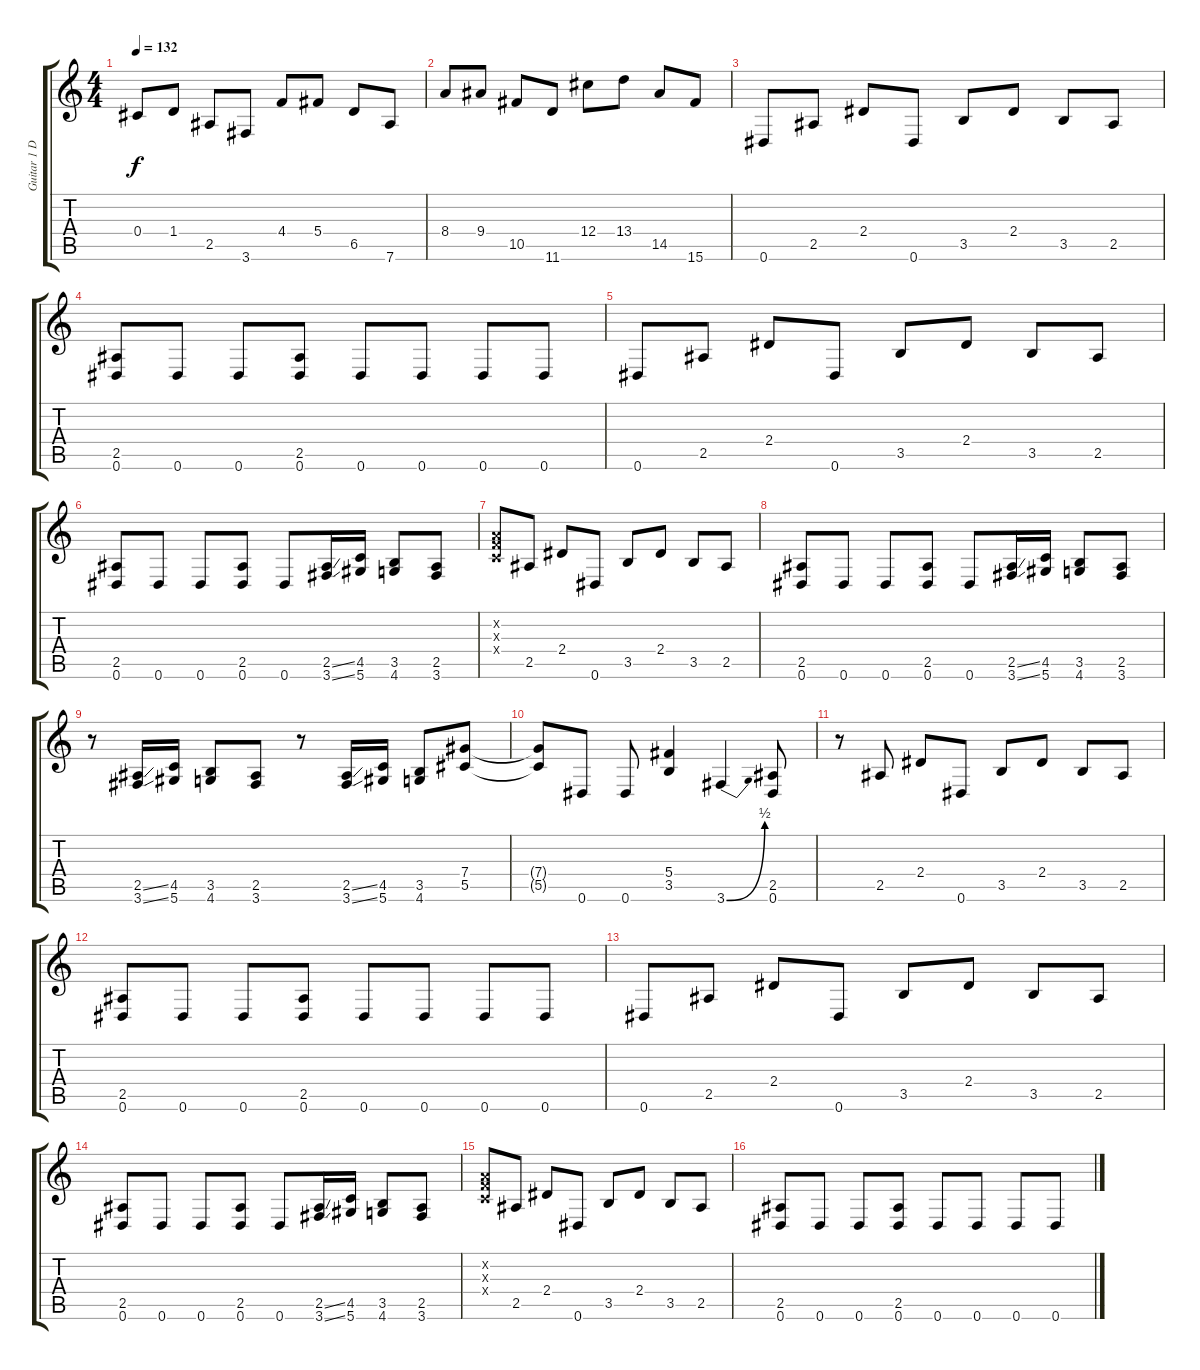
\track ("Guitar 1 Dave Mustaine" "Guitar 1 D") {instrument overdrivenguitar}
\staff {score tabs}
\tuning (Eb4 Bb3 Gb3 Db3 Ab2 Eb2) {hide}
\ts (4 4)
\tempo 132
\clef g2
\ks c
0.4.8{dy f instrument overdrivenguitar} 1.4.8 2.5.8 3.6.8 4.4.8 5.4.8 6.5.8 7.6.8 |
8.4.8 9.4.8 10.5.8 11.6.8 12.4.8 13.4.8 14.5.8 15.6.8 |
0.6.8 2.5.8 2.4.8 0.6.8 3.5.8 2.4.8 3.5.8 2.5.8 |
(2.5 0.6).8 0.6.8 0.6.8 (2.5 0.6).8 0.6.8 0.6.8 0.6.8 0.6.8 |
0.6.8 2.5.8 2.4.8 0.6.8 3.5.8 2.4.8 3.5.8 2.5.8 |
(2.5 0.6).8 0.6.8 0.6.8 (2.5 0.6).8 0.6.8 (2.5{ss} 3.6{ss}).16 (4.5 5.6).16 (3.5 4.6).8 (2.5 3.6).8 |
(-1.2{x} -1.3{x} -1.4{x}).8 2.5.8 2.4.8 0.6.8 3.5.8 2.4.8 3.5.8 2.5.8 |
(2.5 0.6).8 0.6.8 0.6.8 (2.5 0.6).8 0.6.8 (2.5{ss} 3.6{ss}).16 (4.5 5.6).16 (3.5 4.6).8 (2.5 3.6).8 |
r.8 (2.5{ss} 3.6{ss}).16 (4.5 5.6).16 (3.5 4.6).8 (2.5 3.6).8 r.8 (2.5{ss} 3.6{ss}).16 (4.5 5.6).16 (3.5 4.6).8 (7.4 5.5).8 |
(7.4{t} 5.5{t}).8 0.6.8 0.6.8 (5.4 3.5).4 3.6{be (bend 0 0 60 2)}.4 (2.5 0.6).8 |
r.8 2.5.8 2.4.8 0.6.8 3.5.8 2.4.8 3.5.8 2.5.8 |
(2.5 0.6).8 0.6.8 0.6.8 (2.5 0.6).8 0.6.8 0.6.8 0.6.8 0.6.8 |
0.6.8 2.5.8 2.4.8 0.6.8 3.5.8 2.4.8 3.5.8 2.5.8 |
(2.5 0.6).8 0.6.8 0.6.8 (2.5 0.6).8 0.6.8 (2.5{ss} 3.6{ss}).16 (4.5 5.6).16 (3.5 4.6).8 (2.5 3.6).8 |
(-1.2{x} -1.3{x} -1.4{x}).8 2.5.8 2.4.8 0.6.8 3.5.8 2.4.8 3.5.8 2.5.8 |
(2.5 0.6).8 0.6.8 0.6.8 (2.5 0.6).8 0.6.8 0.6.8 0.6.8 0.6.8
